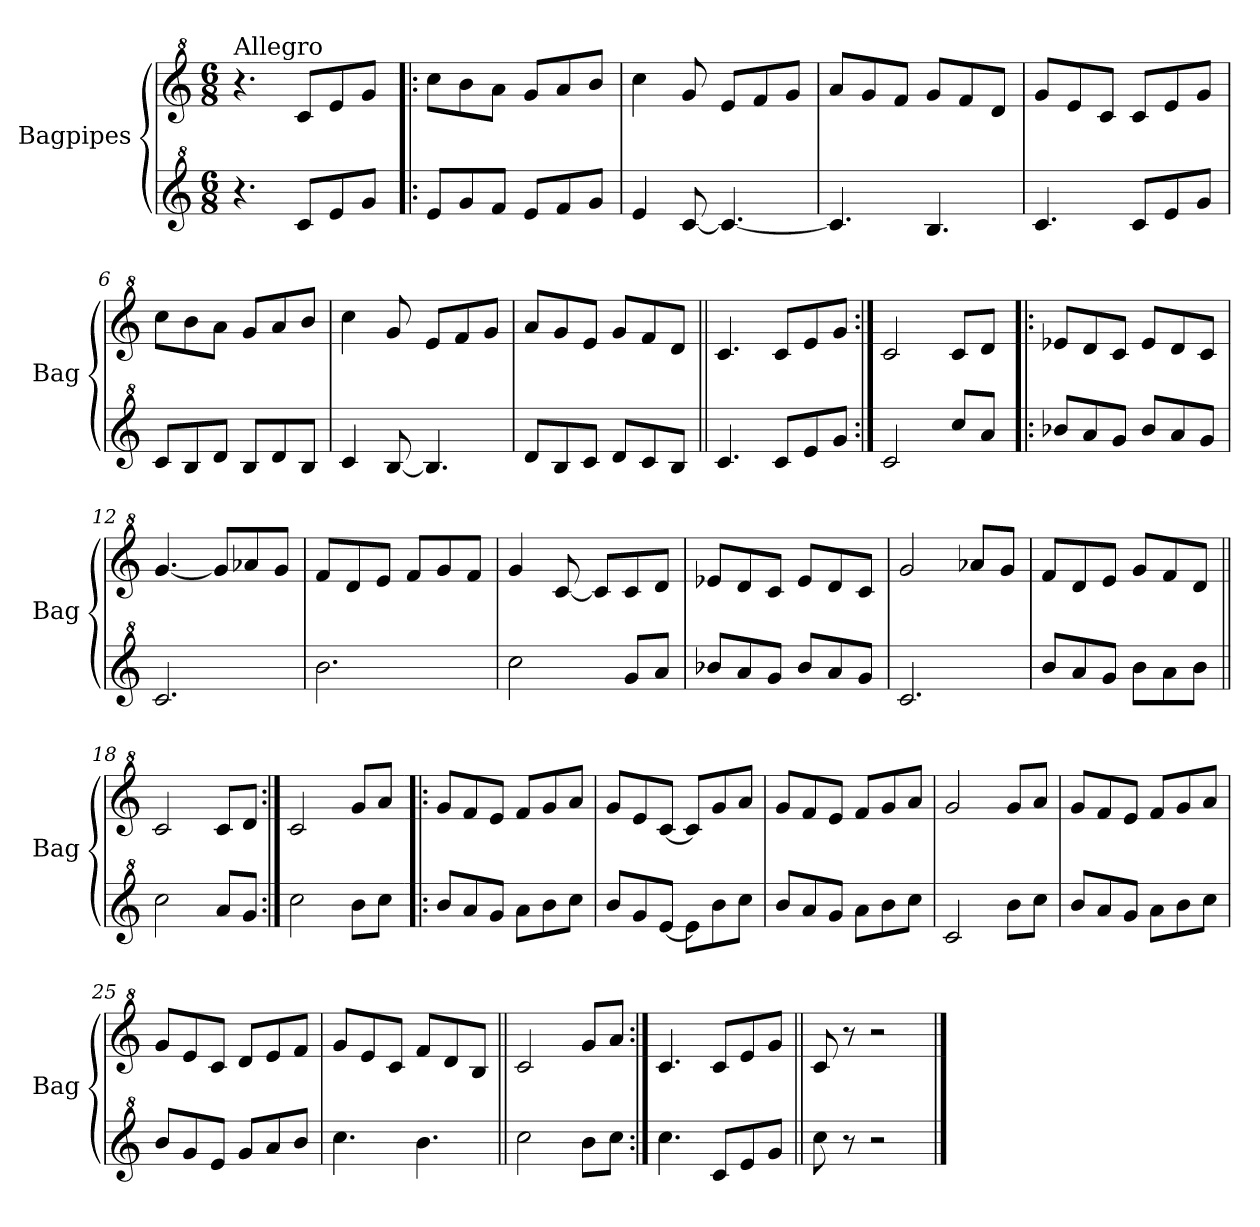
**kern	**kern
*part2	*part1
*staff2	*staff1
*I"Bagpipes	*I"Bagpipes
*I'Bag	*I'Bag
*clefG^2	*clefG^2
*k[]	*k[]
*C:	*C:
*M6/8	*M6/8
=1	=1
!	!LO:TX:a:t=Allegro
4.r	4.r
8cc/L	8cc/L
8ee/	8ee/
8gg/J	8gg/J
=2!|:	=2!|:
8ee/L	8ccc\L
8gg/	8bb\
8ff/J	8aa\J
8ee/L	8gg/L
8ff/	8aa/
8gg/J	8bb/J
=3	=3
4ee/	4ccc\
[8cc/	8gg/
4.cc/_	8ee/L
.	8ff/
.	8gg/J
=4	=4
4.cc/]	8aa/L
.	8gg/
.	8ff/J
4.b/	8gg/L
.	8ff/
.	8dd/J
=5	=5
4.cc/	8gg/L
.	8ee/
.	8cc/J
8cc/L	8cc/L
8ee/	8ee/
8gg/J	8gg/J
=6	=6
8cc/L	8ccc\L
8b/	8bb\
8dd/J	8aa\J
8b/L	8gg/L
8dd/	8aa/
8b/J	8bb/J
=7	=7
4cc/	4ccc\
[8b/	8gg/
4.b/]	8ee/L
.	8ff/
.	8gg/J
!!LO:LB:g=z
=8	=8
8dd/L	8aa/L
8b/	8gg/
8cc/J	8ee/J
8dd/L	8gg/L
8cc/	8ff/
8b/J	8dd/J
=9||	=9||
4.cc/	4.cc/
8cc/L	8cc/L
8ee/	8ee/
8gg/J	8gg/J
=10:|!	=10:|!
2cc/	2cc/
8ccc/L	8cc/L
8aa/J	8dd/J
=11!|:	=11!|:
8bb-X/L	8ee-X/L
8aa/	8dd/
8gg/J	8cc/J
8bb-/L	8ee-/L
8aa/	8dd/
8gg/J	8cc/J
=12	=12
2.cc/	[4.gg/
.	8gg/L]
.	8aa-X/
.	8gg/J
=13	=13
2.bb\	8ff/L
.	8dd/
.	8ee/J
.	8ff/L
.	8gg/
.	8ff/J
=14	=14
2ccc\	4gg/
.	[8cc/
.	8cc/L]
8gg/L	8cc/
8aa/J	8dd/J
=15	=15
8bb-X/L	8ee-X/L
8aa/	8dd/
8gg/J	8cc/J
8bb-/L	8ee-/L
8aa/	8dd/
8gg/J	8cc/J
!!LO:LB:g=z
=16	=16
2.cc/	2gg/
.	8aa-X/L
.	8gg/J
=17	=17
8bb/L	8ff/L
8aa/	8dd/
8gg/J	8ee/J
8bb\L	8gg/L
8aa\	8ff/
8bb\J	8dd/J
=18||	=18||
2ccc\	2cc/
8aa/L	8cc/L
8gg/J	8dd/J
=19:|!	=19:|!
2ccc\	2cc/
8bb\L	8gg/L
8ccc\J	8aa/J
=20!|:	=20!|:
8bb/L	8gg/L
8aa/	8ff/
8gg/J	8ee/J
8aa\L	8ff/L
8bb\	8gg/
8ccc\J	8aa/J
=21	=21
8bb/L	8gg/L
8gg/	8ee/
[8ee/J	[8cc/J
8ee\L]	8cc/L]
8bb\	8gg/
8ccc\J	8aa/J
=22	=22
8bb/L	8gg/L
8aa/	8ff/
8gg/J	8ee/J
8aa\L	8ff/L
8bb\	8gg/
8ccc\J	8aa/J
=23	=23
2cc/	2gg/
8bb\L	8gg/L
8ccc\J	8aa/J
!!LO:LB:g=z
=24	=24
8bb/L	8gg/L
8aa/	8ff/
8gg/J	8ee/J
8aa\L	8ff/L
8bb\	8gg/
8ccc\J	8aa/J
=25	=25
8bb/L	8gg/L
8gg/	8ee/
8ee/J	8cc/J
8gg/L	8dd/L
8aa/	8ee/
8bb/J	8ff/J
=26	=26
4.ccc\	8gg/L
.	8ee/
.	8cc/J
4.bb\	8ff/L
.	8dd/
.	8b/J
=27||	=27||
2ccc\	2cc/
8bb\L	8gg/L
8ccc\J	8aa/J
=28:|!	=28:|!
4.ccc\	4.cc/
8cc/L	8cc/L
8ee/	8ee/
8gg/J	8gg/J
=29||	=29||
8ccc\	8cc/
8r	8r
2r	2r
==	==
*-	*-
